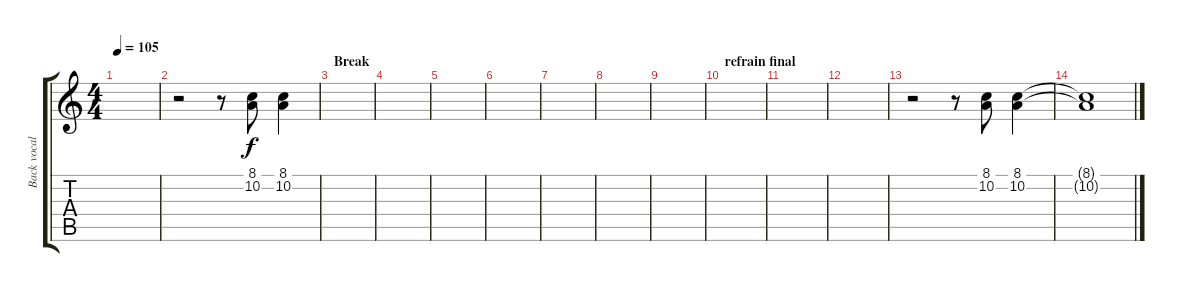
\track ("Back vocals" "Back vocal") {instrument voiceoohs}
\staff {score tabs}
\tuning (E4 B3 G3 D3 A2 E2) {hide}
\ts (4 4)
\tempo 105
\clef g2
\ks c
|
r.2 r.8 (8.1 10.2).8 (8.1 10.2).4 |
\section ("" "Break")
|
|
|
|
|
|
|
\section ("" "refrain final")
|
|
|
r.2 r.8 (8.1 10.2).8 (8.1 10.2).4 |
(8.1{t} 10.2{t}).1
